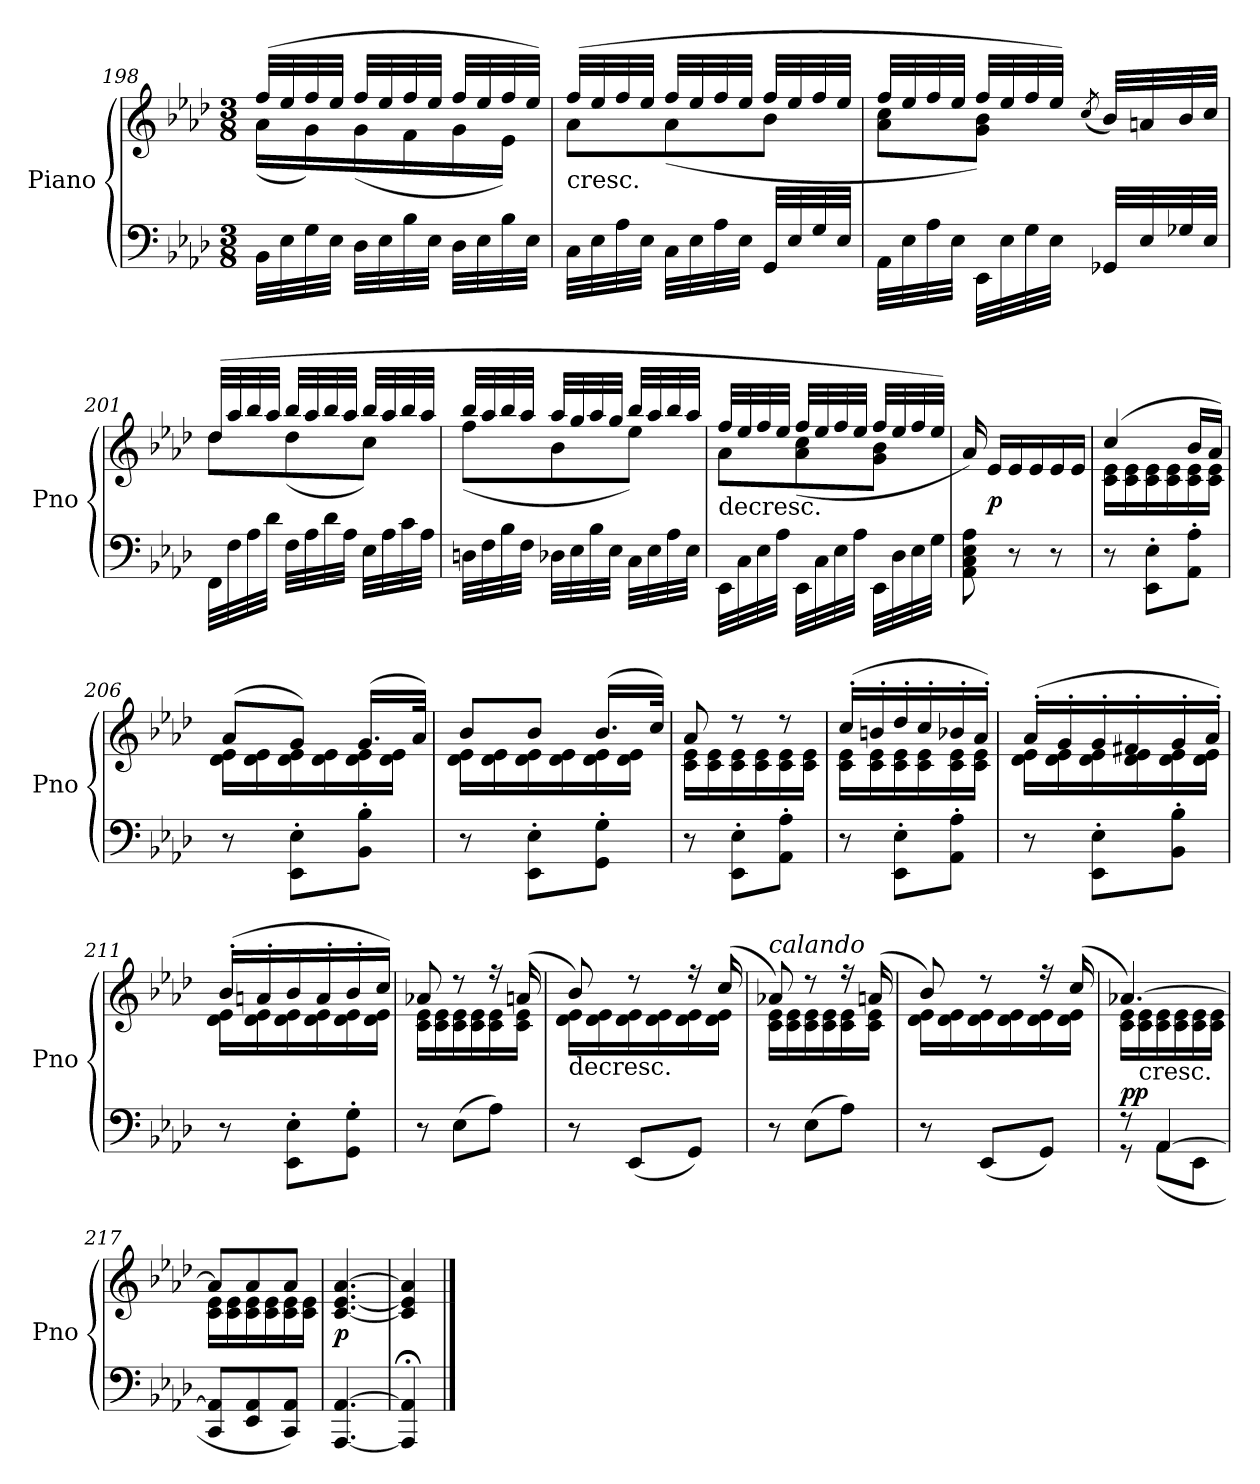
**kern	**kern	**dynam
*part1	*part1	*part1
*staff2	*staff1	*staff1/2
*I"Piano	*	*
*I'Pno	*	*
*clefF4	*clefG2	*
*k[b-e-a-d-]	*k[b-e-a-d-]	*
*M3/8	*M3/8	*
=198	=198	=198
*	*^	*
32BB-LLL	(32ffLLL	(16a-LL	.
32E-	32ee-	.	.
32G	32ff	16g)	.
32E-JJJ	32ee-JJJ	.	.
32D-LLL	32ffLLL	(16g	.
32E-	32ee-	.	.
32B-	32ff	16f	.
32E-JJJ	32ee-JJJ	.	.
32D-LLL	32ffLLL	16g	.
32E-	32ee-	.	.
32B-	32ff	16e-JJ)	.
32E-JJJ	32ee-JJJ)	.	.
=199	=199	=199	=199
!	!LO:TX:c:t=cresc.	!	!
32CLLL	(32ffLLL	8a-L	.
32E-	32ee-	.	.
32A-	32ff	.	.
32E-JJJ	32ee-JJJ	.	.
32CLLL	32ffLLL	(8a-	.
32E-	32ee-	.	.
32A-	32ff	.	.
32E-JJJ	32ee-JJJ	.	.
32GGLLL	32ffLLL	8b-J	.
32E-	32ee-	.	.
32G	32ff	.	.
32E-JJJ	32ee-JJJ	.	.
=200	=200	=200	=200
32AA-LLL	32ffLLL	8a- 8ccL	.
32E-	32ee-	.	.
32A-	32ff	.	.
32E-JJJ	32ee-JJJ	.	.
32EE-\LLL	32ffLLL	8g 8b-J)	.
32E-\	32ee-	.	.
32G\	32ff	.	.
32E-\JJJ	32ee-JJJ)	.	.
.	(8qcc	.	.
32GG-XLLL	32b-/LLL)	8ryy	.
32E-	32an/	.	.
32G-X	32b-/	.	.
32E-JJJ	32cc/JJJ	.	.
=201	=201	=201	=201
32FFLLL	(32dd-LLL	8dd-L	.
32F	32aa-	.	.
32A-	32bb-	.	.
32d-JJJ	32aa-JJJ	.	.
32FLLL	32bb-LLL	(8dd-	.
32A-	32aa-	.	.
32d-	32bb-	.	.
32A-JJJ	32aa-JJJ	.	.
32E-LLL	32bb-LLL	8ccJ)	.
32A-	32aa-	.	.
32c	32bb-	.	.
32A-JJJ	32aa-JJJ	.	.
=202	=202	=202	=202
32DnLLL	32bb-LLL	(8ffL	.
32F	32aa-	.	.
32B-	32bb-	.	.
32FJJJ	32aa-JJJ	.	.
32D-XLLL	32aa-LLL	8b-	.
32E-	32gg	.	.
32B-	32aa-	.	.
32E-JJJ	32ggJJJ	.	.
32CLLL	32bb-LLL	8ee-J)	.
32E-	32aa-	.	.
32A-	32bb-	.	.
32E-JJJ	32aa-JJJ	.	.
=203	=203	=203	=203
!	!LO:TX:c:t=decresc.	!	!
32EE-\LLL	32ffLLL	8a-L	.
32C\	32ee-	.	.
32E-\	32ff	.	.
32A-\JJJ	32ee-JJJ	.	.
32EE-\LLL	32ffLLL	(8a- 8cc	.
32C\	32ee-	.	.
32E-\	32ff	.	.
32A-\JJJ	32ee-JJJ	.	.
32EE-\LLL	32ffLLL	8g 8b-J	.
32D-\	32ee-	.	.
32E-\	32ff	.	.
32G\JJJ	32ee-JJJ)	.	.
*	*v	*v	*
=204	=204	=204
8AA- 8C 8E- 8A-	16a-)	.
.	16e-LL	p
8r	16e-	.
.	16e-	.
8r	16e-	.
.	16e-JJ	.
=205	=205	=205
*	*^	*
8r	(4cc	16c 16e-LL	.
.	.	16c 16e-	.
8EE-'\ 8E-'\L	.	16c 16e-	.
.	.	16c 16e-	.
8AA-'\ 8A-'\J	16b-LL	16c 16e-	.
.	16a-JJ)	16c 16e-JJ	.
=206	=206	=206	=206
8r	(8a-L	16d- 16e-LL	.
.	.	16d- 16e-	.
8EE-'\ 8E-'\L	8gJ)	16d- 16e-	.
.	.	16d- 16e-	.
8BB-'\ 8B-'\J	(16.gLL	16d- 16e-	.
.	.	16d- 16e-JJ	.
.	32a-JJk)	.	.
=207	=207	=207	=207
8r	8b-L	16d- 16e-LL	.
.	.	16d- 16e-	.
8EE-'\ 8E-'\L	8b-J	16d- 16e-	.
.	.	16d- 16e-	.
8GG'\ 8G'\J	(16.b-LL	16d- 16e-	.
.	.	16d- 16e-JJ	.
.	32ccJJk)	.	.
=208	=208	=208	=208
8r	8a-	16c 16e-LL	.
.	.	16c 16e-	.
8EE-'\ 8E-'\L	8r	16c 16e-	.
.	.	16c 16e-	.
8AA-'\ 8A-'\J	8r	16c 16e-	.
.	.	16c 16e-JJ	.
=209	=209	=209	=209
8r	(16cc'LL	16c 16e-LL	.
.	16bn'	16c 16e-	.
8EE-'\ 8E-'\L	16dd-'	16c 16e-	.
.	16cc'	16c 16e-	.
8AA-'\ 8A-'\J	16b-X'	16c 16e-	.
.	16a-'JJ)	16c 16e-JJ	.
=210	=210	=210	=210
8r	(16a-'LL	16d- 16e-LL	.
.	16g'	16d- 16e-	.
8EE-'\ 8E-'\L	16g'	16d- 16e-	.
.	16f#X'	16d- 16e-	.
8BB-'\ 8B-'\J	16g'	16d- 16e-	.
.	16a-'JJ)	16d- 16e-JJ	.
=211	=211	=211	=211
8r	(16b-'LL	16d- 16e-LL	.
.	16an'	16d- 16e-	.
8EE-'\ 8E-'\L	16b-	16d- 16e-	.
.	16a'	16d- 16e-	.
8GG'\ 8G'\J	16b-'	16d- 16e-	.
.	16ccJJ)	16d- 16e-JJ	.
=212	=212	=212	=212
8r	8a-X	16c 16e-LL	.
.	.	16c 16e-	.
(8E-L	8rdd	16c 16e-	.
.	.	16c 16e-	.
8A-J)	16r	16c 16e-	.
.	(16an	16c 16e-JJ	.
=213	=213	=213	=213
!	!LO:TX:c:t=decresc.	!	!
8r	8b-)	16d- 16e-LL	.
.	.	16d- 16e-	.
(8EE-L	8r	16d- 16e-	.
.	.	16d- 16e-	.
8GGJ)	16r	16d- 16e-	.
.	(16cc	16d- 16e-JJ	.
=214	=214	=214	=214
!	!LO:TX:a:i:t=calando	!	!
8r	8a-X)	16c 16e-LL	.
.	.	16c 16e-	.
(8E-L	8rdd	16c 16e-	.
.	.	16c 16e-	.
8A-J)	16r	16c 16e-	.
.	(16an	16c 16e-JJ	.
=215	=215	=215	=215
8r	8b-)	16d- 16e-LL	.
.	.	16d- 16e-	.
(8EE-L	8r	16d- 16e-	.
.	.	16d- 16e-	.
8GGJ)	16r	16d- 16e-	.
.	(16cc	16d- 16e-JJ	.
=216	=216	=216	=216
*^	*	*	*
8r	8r	[4.a-X)	16c 16e-LL	pp
!	!	!	!LO:TX:c:t=cresc.	!
.	.	.	16c 16e-	.
[4AA-	(8AA-L	.	16c 16e-	.
.	.	.	16c 16e-	.
.	8EE-J	.	16c 16e-	.
.	.	.	16c 16e-JJ	.
*v	*v	*	*	*
=217	=217	=217	=217
8CC 8AA-]L	8a-L]	16c 16e-LL	.
.	.	16c 16e-	.
8EE- 8AA-	8a-	16c 16e-	.
.	.	16c 16e-	.
8CC 8AA-J)	8a-J	16c 16e-	.
.	.	16c 16e-JJ	.
*	*v	*v	*
=218	=218	=218
[4.AAA- [4.AA-	[4.c [4.e- [4.a-	p
=219	=219	=219
4AAA-];< 4AA-];<	4c] 4e-] 4a-]	.
==	==	==
*-	*-	*-
